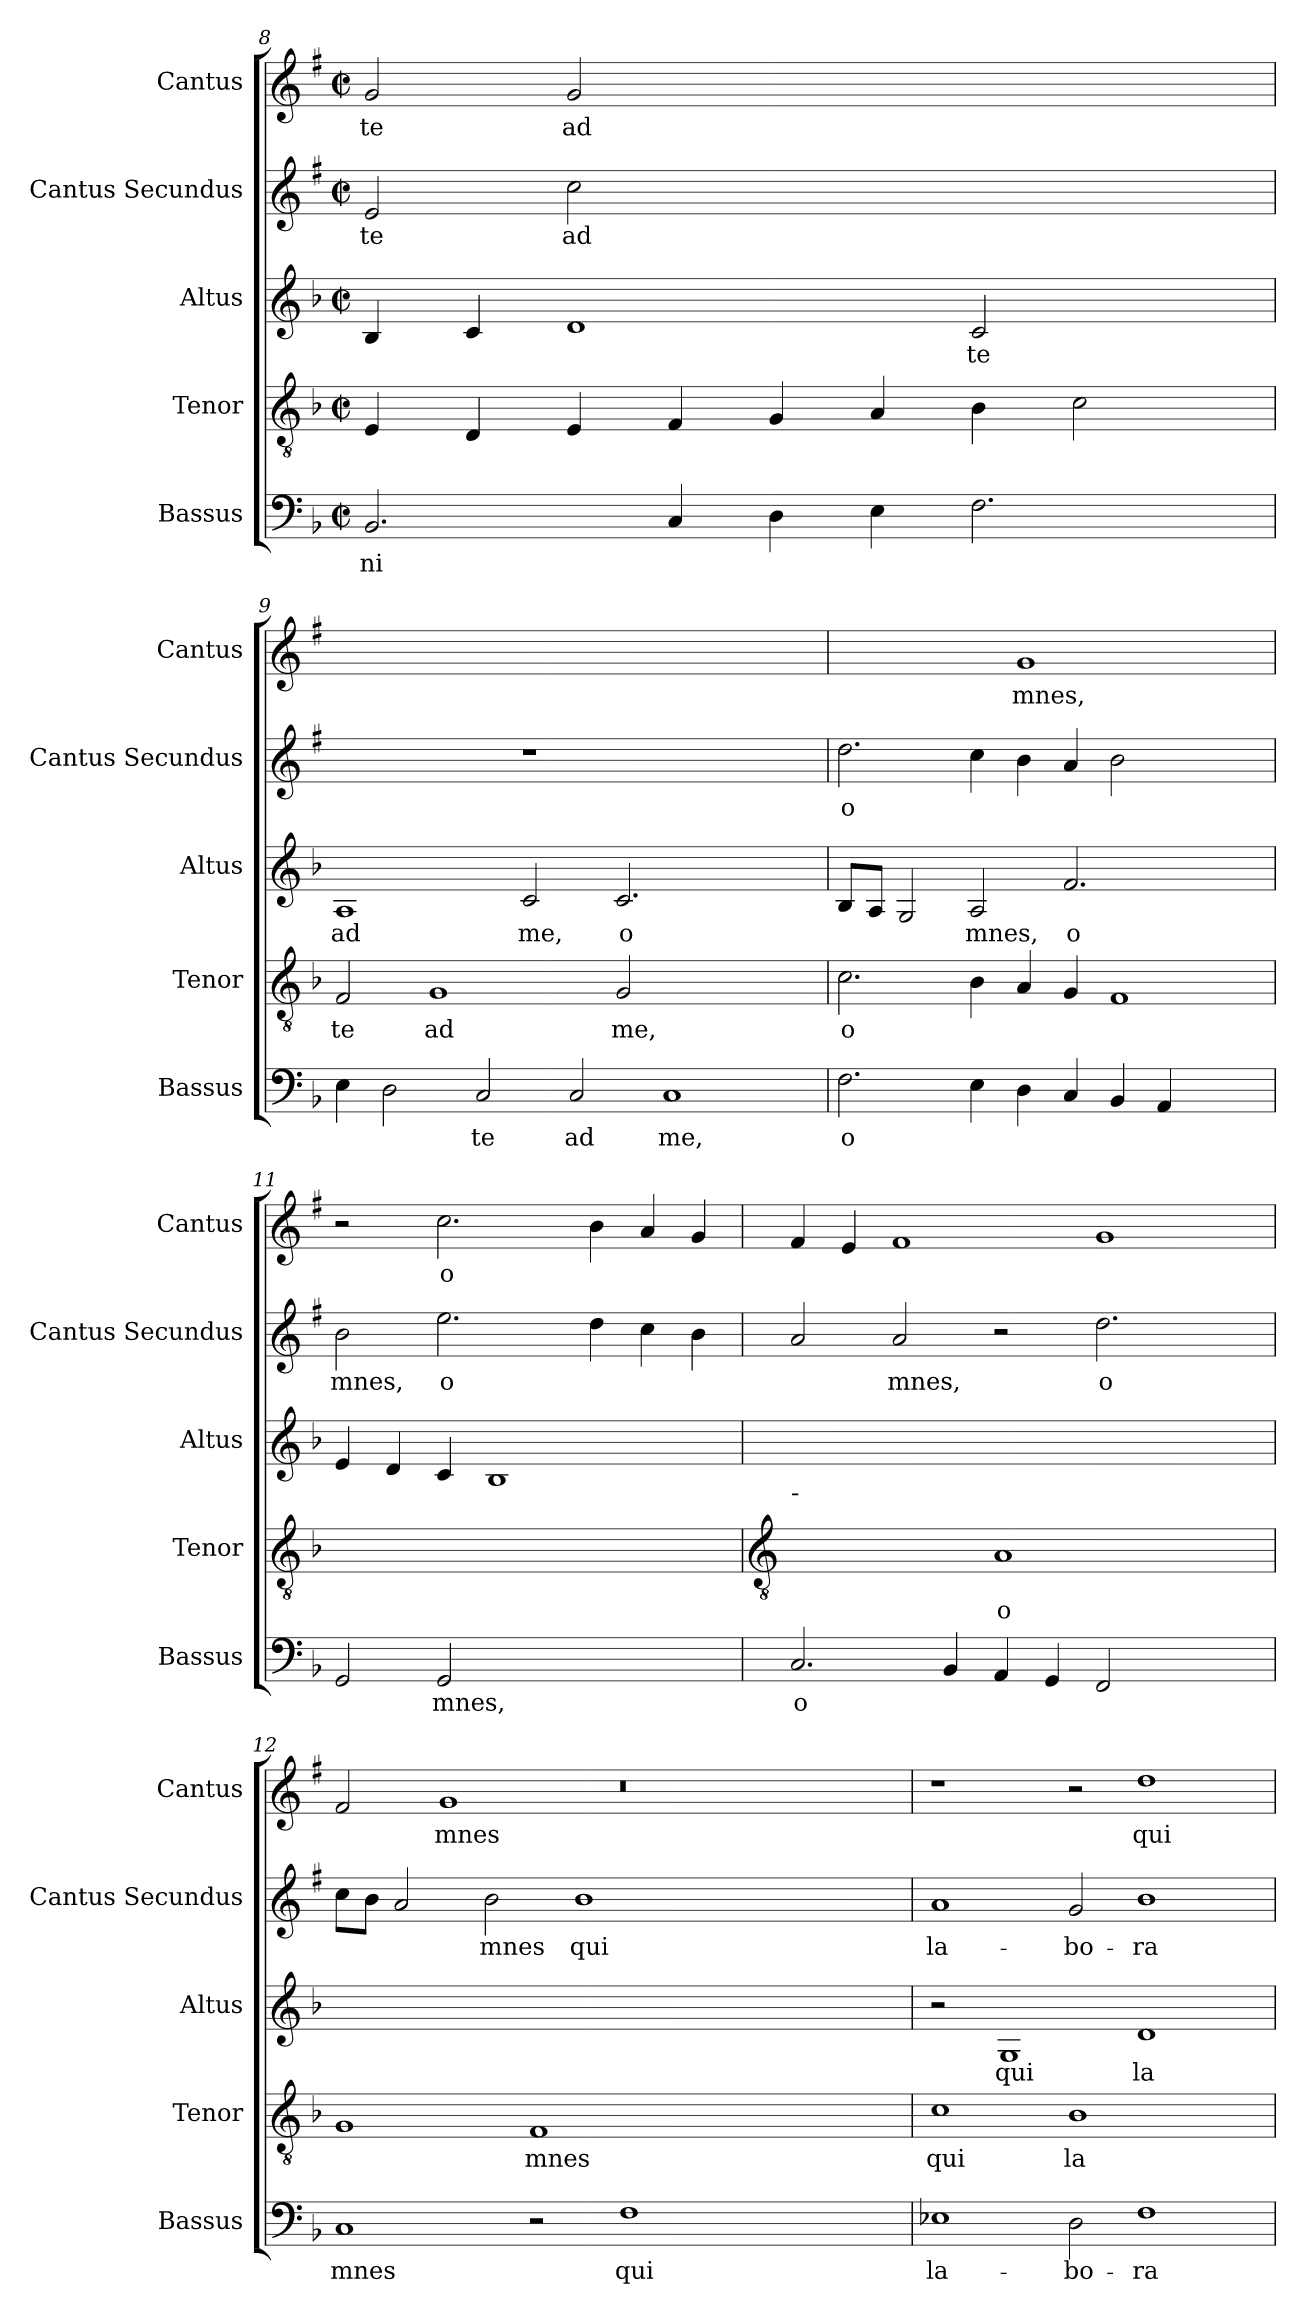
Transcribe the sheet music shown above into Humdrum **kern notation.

**kern	**text	**kern	**text	**kern	**text	**kern	**text	**kern	**text
*part5	*part5	*part4	*part4	*part3	*part3	*part2	*part2	*part1	*part1
*staff5	*staff5	*staff4	*staff4	*staff3	*staff3	*staff2	*staff2	*staff1	*staff1
*I"Bassus	*	*I"Tenor	*	*I"Altus	*	*I"Cantus Secundus	*	*I"Cantus	*
*I'Bassus	*	*I'Tenor	*	*I'Altus	*	*I'Cantus Secundus	*	*I'Cantus	*
*clefF4	*	*clefGv2	*	*clefG2	*	*clefG2	*	*clefG2	*
*	*	*	*	*	*	*ITrd1c2	*	*ITrd1c2	*
*k[b-]	*	*k[b-]	*	*k[b-]	*	*k[b-]	*	*k[b-]	*
*F:	*	*F:	*	*F:	*	*F:	*	*F:	*
*M4/2	*	*M4/2	*	*M4/2	*	*M4/2	*	*M4/2	*
*met(c|)	*	*met(c|)	*	*met(c|)	*	*met(c|)	*	*met(c|)	*
=8	=8	=8	=8	=8	=8	=8	=8	=8	=8
!	!LO:LY:b	!	!	!	!	!	!LO:LY:b	!	!LO:LY:b
2.BB-	-ni	4E	.	4B-	.	2d	te	2f	te
.	.	4D	.	4c	.	.	.	.	.
!	!	!	!	!	!	!	!LO:LY:b	!	!LO:LY:b
.	.	4E	.	1d	.	2b-	ad	2f	ad
4C	.	4F	.	.	.	.	.	.	.
!	!	!	!	!	!	!	!LO:LY:b	!	!LO:LY:b
4D	.	4G	.	.	.	[1ayy	me,	[1fyy	me,
4E	.	4A	.	.	.	.	.	.	.
!	!	!	!	!	!LO:LY:b	!	!	!	!
2.F	.	4B-	.	2c	te	.	.	.	.
.	.	2c	.	.	.	.	.	.	.
.	.	.	.	4ryy	.	4ryy	.	4ryy	.
=9	=9	=9	=9	=9	=9	=9	=9	=9	=9
!	!	!	!LO:LY:b	!	!LO:LY:b	!	!	!	!
4E	.	2F	te	1A	ad	2.ayy_	.	4fyy]	.
2D	.	.	.	.	.	.	.	2.fyy]	.
!	!	!	!LO:LY:b	!	!	!	!	!	!
.	.	1G	ad	.	.	.	.	.	.
!	!LO:LY:b	!	!	!	!	!	!	!	!
2C	te	.	.	.	.	4ayy]	.	.	.
!	!	!	!	!	!LO:LY:b	!	!	!	!LO:LY:b
.	.	.	.	2c	me,	1r	.	[1eyy	o
!	!LO:LY:b	!	!	!	!	!	!	!	!
2C	ad	.	.	.	.	.	.	.	.
!	!	!	!LO:LY:b	!	!LO:LY:b	!	!	!	!
.	.	2G	me,	2.c	o	.	.	.	.
!	!LO:LY:b	!	!	!	!	!	!	!	!
1C	me,	.	.	.	.	.	.	.	.
.	.	2.ryy	.	.	.	2.ryy	.	2.ryy	.
.	.	.	.	2ryy	.	.	.	.	.
=10	=10	=10	=10	=10	=10	=10	=10	=10	=10
!	!LO:LY:b	!	!LO:LY:b	!	!	!	!LO:LY:b	!	!
2.F	o	2.c	o	8B-L	.	2.cc	o	2.eyy_	.
.	.	.	.	8AJ	.	.	.	.	.
.	.	.	.	2G	.	.	.	.	.
!	!	!	!	!	!LO:LY:b	!	!	!	!
4E	.	4B-	.	2A	mnes,	4b-	.	4eyy]	.
!	!	!	!	!	!	!	!	!	!LO:LY:b
4D	.	4A	.	.	.	4a	.	1f	mnes,
!	!	!	!	!	!LO:LY:b	!	!	!	!
4C	.	4G	.	2.f	o	4g	.	.	.
4BB-	.	1F	.	.	.	2a	.	.	.
4AA	.	.	.	.	.	.	.	.	.
2ryy	.	.	.	2ryy	.	2ryy	.	2ryy	.
=11	=11	=11	=11	=11	=11	=11	=11	=11	=11
!	!	!	!LO:LY:b	!	!	!	!LO:LY:b	!	!
2GG	.	[1Gyy	mnes,	4e	.	2a	mnes,	2r	.
.	.	.	.	4d	.	.	.	.	.
!	!LO:LY:b	!	!	!	!	!	!LO:LY:b	!	!LO:LY:b
2GG	mnes,	.	.	4c	.	2.dd	o	2.b-	o
.	.	.	.	1B-	.	.	.	.	.
1ryy	.	1ryy	.	.	.	.	.	.	.
.	.	.	.	.	.	4cc	.	4a	.
.	.	.	.	.	.	4b-	.	4g	.
.	.	.	.	4ryy	.	4a	.	4f	.
!!LO:LB:g=z
=12	=12	=12	=12	=12	=12	=12	=12	=12	=12
*	*	*clefGv2	*	*	*	*	*	*	*
!	!	!	!	!LO:TX:b:t=-	!	!	!	!	!
!	!LO:LY:b	!	!	!	!LO:LY:b	!	!	!	!
*	*	*	*	*	*	*	*	*^	*
2.C	o	1Gyy]	.	[0cyy	mnes	2g	.	4e/	0ryy	.
.	.	.	.	.	.	.	.	4d/	.	.
!	!	!	!	!	!	!	!LO:LY:b	!	!	!
.	.	.	.	.	.	2g	mnes,	1e/	.	.
4BB-	.	.	.	.	.	.	.	.	.	.
!	!	!	!LO:LY:b	!	!	!	!	!	!	!
4AA	.	1A	o	.	.	2r	.	.	.	.
4GG	.	.	.	.	.	.	.	.	.	.
!	!	!	!	!	!	!	!LO:LY:b	!	!	!
2FF	.	.	.	.	.	2.cc	o	1f/	.	.
2ryy	.	2ryy	.	2ryy	.	.	.	.	2ryy	.
.	.	.	.	.	.	4ryy	.	.	.	.
=12	=12	=12	=12	=12	=12	=12	=12	=12	=12	=12
!	!LO:LY:b	!	!	!	!	!	!	!	!	!
1C	mnes	1G	.	1.cyy_	.	8b-L	.	2e/	0ryy	.
.	.	.	.	.	.	8aJ	.	.	.	.
.	.	.	.	.	.	2g	.	.	.	.
!	!	!	!	!	!	!	!	!	!	!LO:LY:b
.	.	.	.	.	.	.	.	1f/	.	mnes
!	!	!	!	!	!	!	!LO:LY:b	!	!	!
.	.	.	.	.	.	2a	mnes	.	.	.
!	!	!	!LO:LY:b	!	!	!	!	!	!	!
2r	.	1F	mnes	.	.	.	.	.	.	.
!	!	!	!	!	!	!	!LO:LY:b	!	!	!
.	.	.	.	.	.	1a	qui	.	.	.
!	!LO:LY:b	!	!	!	!	!	!	!	!	!
1F	qui	.	.	2cyy]	.	.	.	0r	.	.
.	.	1.ryy	.	1.ryy	.	.	.	.	1.ryy	.
.	.	.	.	.	.	1ryy	.	.	.	.
1ryy	.	.	.	.	.	.	.	.	.	.
.	.	.	.	.	.	4ryy	.	.	.	.
=13	=13	=13	=13	=13	=13	=13	=13	=13	=13	=13
!	!LO:LY:b	!	!LO:LY:b	!	!	!	!LO:LY:b	!	!	!
1E-X	la-	1c	qui	2r	.	1g	la-	1r	0ryy	.
!	!	!	!	!	!LO:LY:b	!	!	!	!	!
.	.	.	.	1G	qui	.	.	.	.	.
!	!LO:LY:b	!	!LO:LY:b	!	!	!	!LO:LY:b	!	!	!
2D	-bo-	1B-	la-	.	.	2f	-bo-	2r	.	.
!	!LO:LY:b	!	!	!	!LO:LY:b	!	!LO:LY:b	!	!	!LO:LY:b
1F	-ra-	.	.	1d	la-	1a	-ra-	1cc\	.	qui
.	.	2ryy	.	.	.	.	.	.	2ryy	.
*	*	*	*	*	*	*	*	*v	*v	*
=	=	=	=	=	=	=	=	=	=
*-	*-	*-	*-	*-	*-	*-	*-	*-	*-
